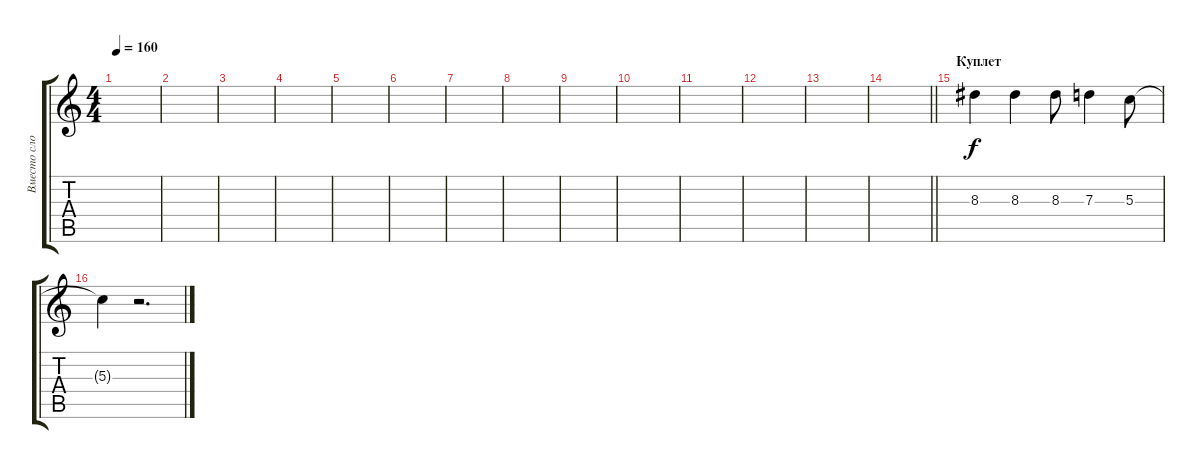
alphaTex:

\track ("Вместо слов" "Вместо сло") {instrument acousticguitarsteel}
\staff {score tabs}
\tuning (E4 B3 G3 D3 A2 E2) {hide}
\ts (4 4)
\tempo 160
\clef g2
\ks c
|
|
|
|
|
|
|
|
|
|
|
|
|
\barLineRight lightlight
|
\section ("" "Куплет")
8.3.4 8.3.4 8.3.8 7.3.4 5.3.8 |
5.3{t}.4 r.2{d}
